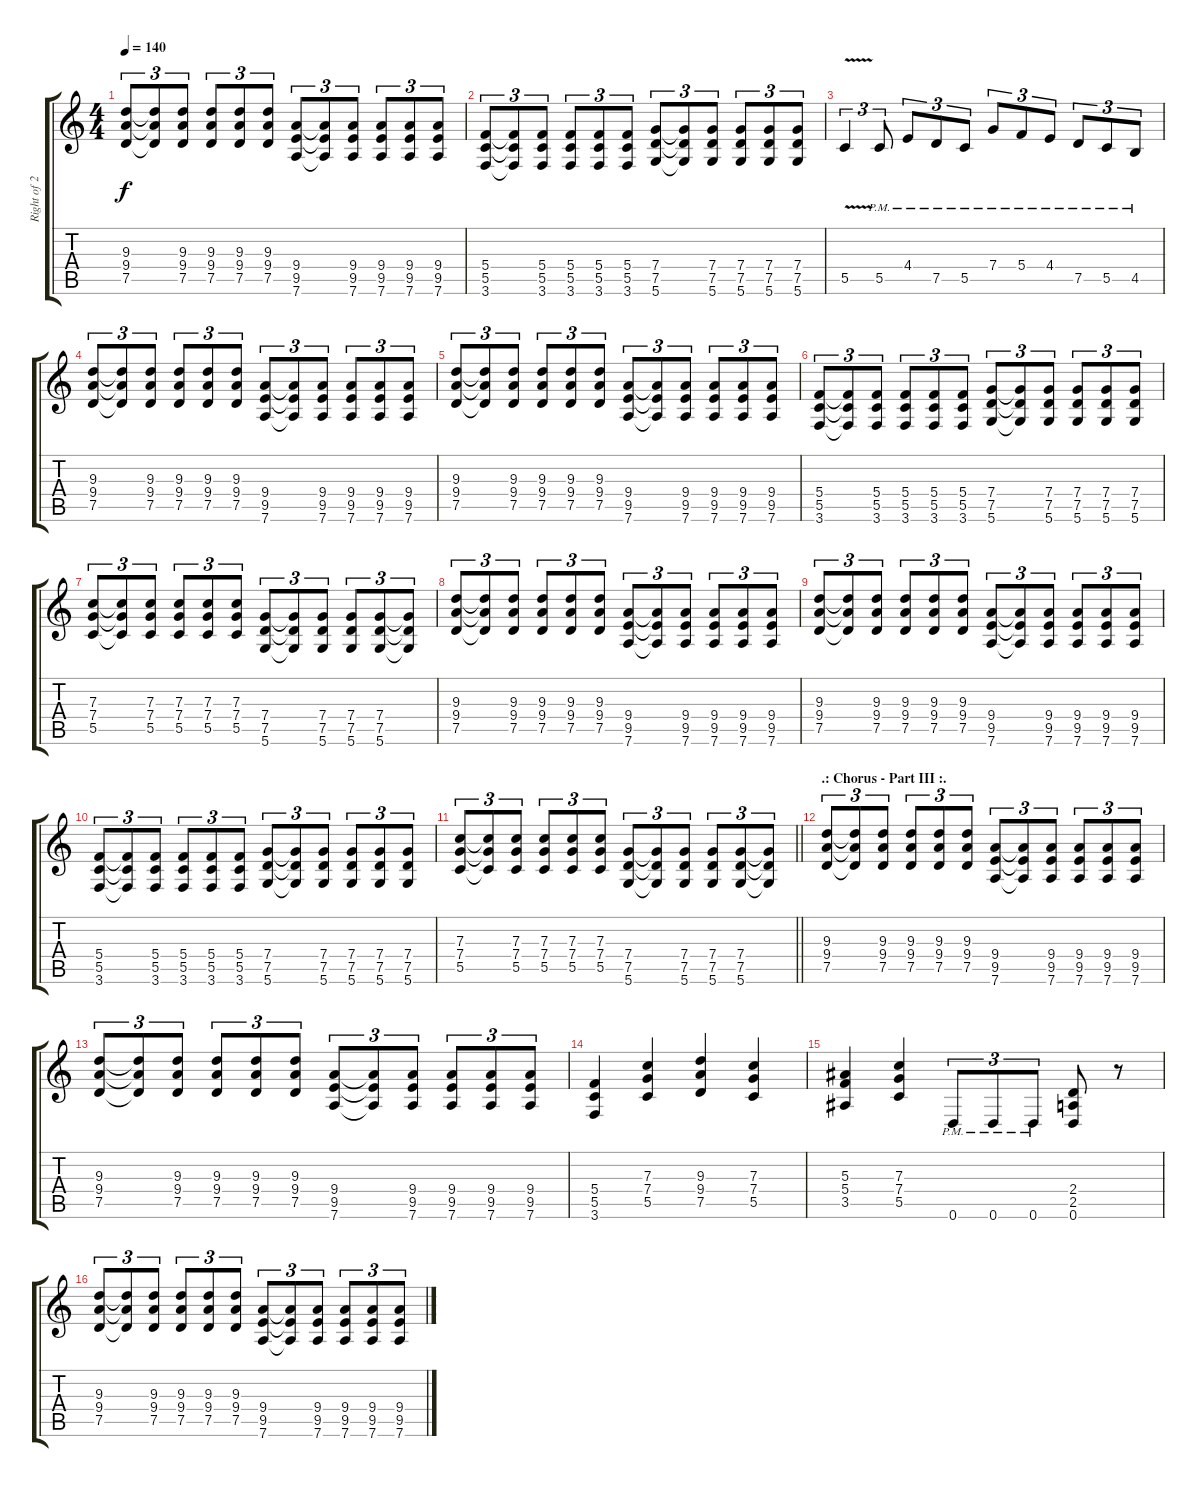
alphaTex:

\track ("Right of 2" "Right of 2") {instrument distortionguitar}
\staff {score tabs}
\tuning (D4 A3 F3 C3 G2 D2) {hide}
\ts (4 4)
\tempo 140
\clef g2
\ks c
(9.3 9.4 7.5).8{tu (3 2) dy f} (9.3{t} 9.4{t} 7.5{t}).8{tu (3 2)} (9.3 9.4 7.5).8{tu (3 2)} (9.3 9.4 7.5).8{tu (3 2)} (9.3 9.4 7.5).8{tu (3 2)} (9.3 9.4 7.5).8{tu (3 2)} (9.4 9.5 7.6).8{tu (3 2)} (9.4{t} 9.5{t} 7.6{t}).8{tu (3 2)} (9.4 9.5 7.6).8{tu (3 2)} (9.4 9.5 7.6).8{tu (3 2)} (9.4 9.5 7.6).8{tu (3 2)} (9.4 9.5 7.6).8{tu (3 2)} |
(5.4 5.5 3.6).8{tu (3 2)} (5.4{t} 5.5{t} 3.6{t}).8{tu (3 2)} (5.4 5.5 3.6).8{tu (3 2)} (5.4 5.5 3.6).8{tu (3 2)} (5.4 5.5 3.6).8{tu (3 2)} (5.4 5.5 3.6).8{tu (3 2)} (7.4 7.5 5.6).8{tu (3 2)} (7.4{t} 7.5{t} 5.6{t}).8{tu (3 2)} (7.4 7.5 5.6).8{tu (3 2)} (7.4 7.5 5.6).8{tu (3 2)} (7.4 7.5 5.6).8{tu (3 2)} (7.4 7.5 5.6).8{tu (3 2)} |
5.5{v}.4{tu (3 2)} 5.5{pm}.8{tu (3 2)} 4.4{pm}.8{tu (3 2)} 7.5{pm}.8{tu (3 2)} 5.5{pm}.8{tu (3 2)} 7.4{pm}.8{tu (3 2)} 5.4{pm}.8{tu (3 2)} 4.4{pm}.8{tu (3 2)} 7.5{pm}.8{tu (3 2)} 5.5{pm}.8{tu (3 2)} 4.5{pm}.8{tu (3 2)} |
(9.3 9.4 7.5).8{tu (3 2)} (9.3{t} 9.4{t} 7.5{t}).8{tu (3 2)} (9.3 9.4 7.5).8{tu (3 2)} (9.3 9.4 7.5).8{tu (3 2)} (9.3 9.4 7.5).8{tu (3 2)} (9.3 9.4 7.5).8{tu (3 2)} (9.4 9.5 7.6).8{tu (3 2)} (9.4{t} 9.5{t} 7.6{t}).8{tu (3 2)} (9.4 9.5 7.6).8{tu (3 2)} (9.4 9.5 7.6).8{tu (3 2)} (9.4 9.5 7.6).8{tu (3 2)} (9.4 9.5 7.6).8{tu (3 2)} |
(9.3 9.4 7.5).8{tu (3 2)} (9.3{t} 9.4{t} 7.5{t}).8{tu (3 2)} (9.3 9.4 7.5).8{tu (3 2)} (9.3 9.4 7.5).8{tu (3 2)} (9.3 9.4 7.5).8{tu (3 2)} (9.3 9.4 7.5).8{tu (3 2)} (9.4 9.5 7.6).8{tu (3 2)} (9.4{t} 9.5{t} 7.6{t}).8{tu (3 2)} (9.4 9.5 7.6).8{tu (3 2)} (9.4 9.5 7.6).8{tu (3 2)} (9.4 9.5 7.6).8{tu (3 2)} (9.4 9.5 7.6).8{tu (3 2)} |
(5.4 5.5 3.6).8{tu (3 2)} (5.4{t} 5.5{t} 3.6{t}).8{tu (3 2)} (5.4 5.5 3.6).8{tu (3 2)} (5.4 5.5 3.6).8{tu (3 2)} (5.4 5.5 3.6).8{tu (3 2)} (5.4 5.5 3.6).8{tu (3 2)} (7.4 7.5 5.6).8{tu (3 2)} (7.4{t} 7.5{t} 5.6{t}).8{tu (3 2)} (7.4 7.5 5.6).8{tu (3 2)} (7.4 7.5 5.6).8{tu (3 2)} (7.4 7.5 5.6).8{tu (3 2)} (7.4 7.5 5.6).8{tu (3 2)} |
(7.3 7.4 5.5).8{tu (3 2)} (7.3{t} 7.4{t} 5.5{t}).8{tu (3 2)} (7.3 7.4 5.5).8{tu (3 2)} (7.3 7.4 5.5).8{tu (3 2)} (7.3 7.4 5.5).8{tu (3 2)} (7.3 7.4 5.5).8{tu (3 2)} (7.4 7.5 5.6).8{tu (3 2)} (7.4{t} 7.5{t} 5.6{t}).8{tu (3 2)} (7.4 7.5 5.6).8{tu (3 2)} (7.4 7.5 5.6).8{tu (3 2)} (7.4 7.5 5.6).8{tu (3 2)} (7.4{t} 7.5{t} 5.6{t}).8{tu (3 2)} |
(9.3 9.4 7.5).8{tu (3 2)} (9.3{t} 9.4{t} 7.5{t}).8{tu (3 2)} (9.3 9.4 7.5).8{tu (3 2)} (9.3 9.4 7.5).8{tu (3 2)} (9.3 9.4 7.5).8{tu (3 2)} (9.3 9.4 7.5).8{tu (3 2)} (9.4 9.5 7.6).8{tu (3 2)} (9.4{t} 9.5{t} 7.6{t}).8{tu (3 2)} (9.4 9.5 7.6).8{tu (3 2)} (9.4 9.5 7.6).8{tu (3 2)} (9.4 9.5 7.6).8{tu (3 2)} (9.4 9.5 7.6).8{tu (3 2)} |
(9.3 9.4 7.5).8{tu (3 2)} (9.3{t} 9.4{t} 7.5{t}).8{tu (3 2)} (9.3 9.4 7.5).8{tu (3 2)} (9.3 9.4 7.5).8{tu (3 2)} (9.3 9.4 7.5).8{tu (3 2)} (9.3 9.4 7.5).8{tu (3 2)} (9.4 9.5 7.6).8{tu (3 2)} (9.4{t} 9.5{t} 7.6{t}).8{tu (3 2)} (9.4 9.5 7.6).8{tu (3 2)} (9.4 9.5 7.6).8{tu (3 2)} (9.4 9.5 7.6).8{tu (3 2)} (9.4 9.5 7.6).8{tu (3 2)} |
(5.4 5.5 3.6).8{tu (3 2)} (5.4{t} 5.5{t} 3.6{t}).8{tu (3 2)} (5.4 5.5 3.6).8{tu (3 2)} (5.4 5.5 3.6).8{tu (3 2)} (5.4 5.5 3.6).8{tu (3 2)} (5.4 5.5 3.6).8{tu (3 2)} (7.4 7.5 5.6).8{tu (3 2)} (7.4{t} 7.5{t} 5.6{t}).8{tu (3 2)} (7.4 7.5 5.6).8{tu (3 2)} (7.4 7.5 5.6).8{tu (3 2)} (7.4 7.5 5.6).8{tu (3 2)} (7.4 7.5 5.6).8{tu (3 2)} |
\barLineRight lightlight
(7.3 7.4 5.5).8{tu (3 2)} (7.3{t} 7.4{t} 5.5{t}).8{tu (3 2)} (7.3 7.4 5.5).8{tu (3 2)} (7.3 7.4 5.5).8{tu (3 2)} (7.3 7.4 5.5).8{tu (3 2)} (7.3 7.4 5.5).8{tu (3 2)} (7.4 7.5 5.6).8{tu (3 2)} (7.4{t} 7.5{t} 5.6{t}).8{tu (3 2)} (7.4 7.5 5.6).8{tu (3 2)} (7.4 7.5 5.6).8{tu (3 2)} (7.4 7.5 5.6).8{tu (3 2)} (7.4{t} 7.5{t} 5.6{t}).8{tu (3 2)} |
\section ("" ".: Chorus - Part III :.")
(9.3 9.4 7.5).8{tu (3 2)} (9.3{t} 9.4{t} 7.5{t}).8{tu (3 2)} (9.3 9.4 7.5).8{tu (3 2)} (9.3 9.4 7.5).8{tu (3 2)} (9.3 9.4 7.5).8{tu (3 2)} (9.3 9.4 7.5).8{tu (3 2)} (9.4 9.5 7.6).8{tu (3 2)} (9.4{t} 9.5{t} 7.6{t}).8{tu (3 2)} (9.4 9.5 7.6).8{tu (3 2)} (9.4 9.5 7.6).8{tu (3 2)} (9.4 9.5 7.6).8{tu (3 2)} (9.4 9.5 7.6).8{tu (3 2)} |
(9.3 9.4 7.5).8{tu (3 2)} (9.3{t} 9.4{t} 7.5{t}).8{tu (3 2)} (9.3 9.4 7.5).8{tu (3 2)} (9.3 9.4 7.5).8{tu (3 2)} (9.3 9.4 7.5).8{tu (3 2)} (9.3 9.4 7.5).8{tu (3 2)} (9.4 9.5 7.6).8{tu (3 2)} (9.4{t} 9.5{t} 7.6{t}).8{tu (3 2)} (9.4 9.5 7.6).8{tu (3 2)} (9.4 9.5 7.6).8{tu (3 2)} (9.4 9.5 7.6).8{tu (3 2)} (9.4 9.5 7.6).8{tu (3 2)} |
(5.4 5.5 3.6).4 (7.3 7.4 5.5).4 (9.3 9.4 7.5).4 (7.3 7.4 5.5).4 |
(5.3 5.4 3.5).4 (7.3 7.4 5.5).4 0.6{pm}.8{tu (3 2)} 0.6{pm}.8{tu (3 2)} 0.6{pm}.8{tu (3 2)} (2.4 2.5 0.6).8 r.8 |
(9.3 9.4 7.5).8{tu (3 2)} (9.3{t} 9.4{t} 7.5{t}).8{tu (3 2)} (9.3 9.4 7.5).8{tu (3 2)} (9.3 9.4 7.5).8{tu (3 2)} (9.3 9.4 7.5).8{tu (3 2)} (9.3 9.4 7.5).8{tu (3 2)} (9.4 9.5 7.6).8{tu (3 2)} (9.4{t} 9.5{t} 7.6{t}).8{tu (3 2)} (9.4 9.5 7.6).8{tu (3 2)} (9.4 9.5 7.6).8{tu (3 2)} (9.4 9.5 7.6).8{tu (3 2)} (9.4 9.5 7.6).8{tu (3 2)}
